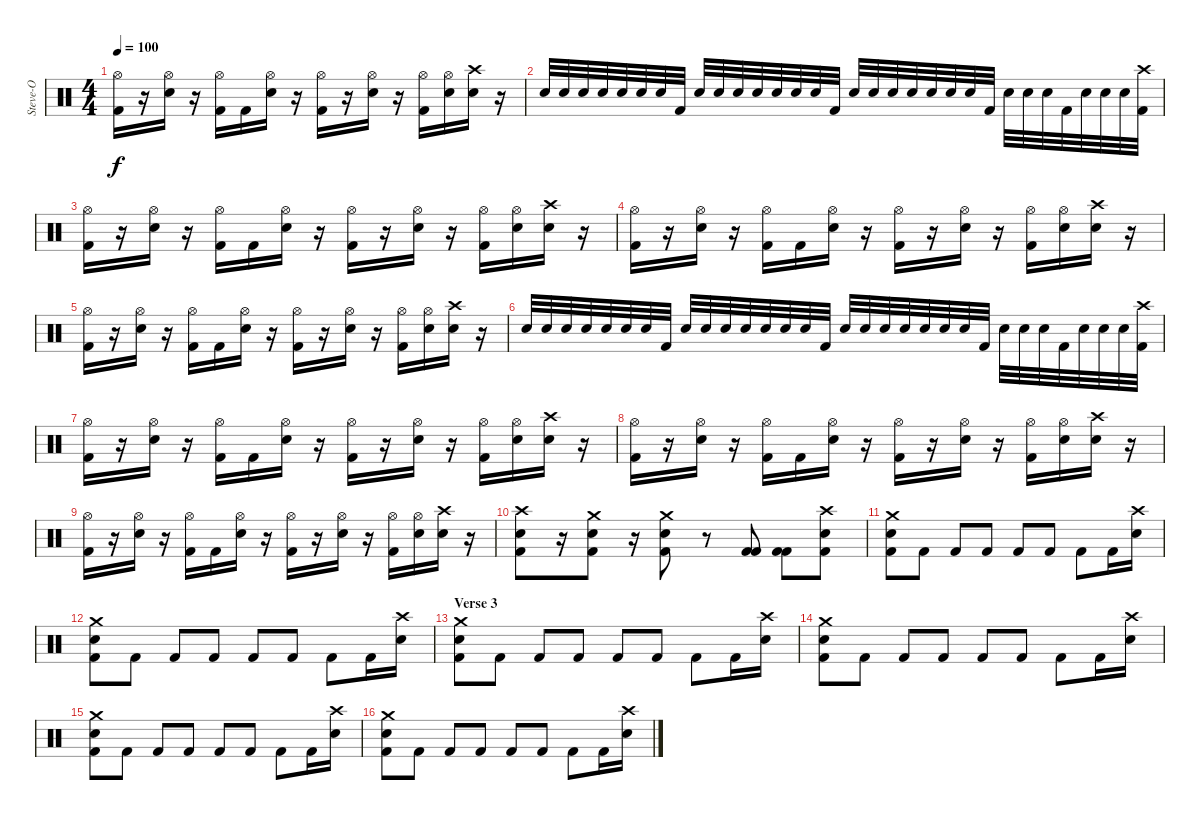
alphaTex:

\track ("Steve-O" "Steve-O") {instrument percussion}
\staff {score}
\articulation defaults
\ts (4 4)
\tempo 100
\clef neutral
\ks c
("Hi-Hat (open)" "Kick (hit) 2").16{dy f} r.16 ("Hi-Hat (open)" "Electric Snare (hit)").16 r.16 ("Hi-Hat (open)" "Kick (hit) 2").16 "Kick (hit) 2".16 ("Hi-Hat (open)" "Electric Snare (hit)").16 r.16 ("Hi-Hat (open)" "Kick (hit) 2").16 r.16 ("Hi-Hat (open)" "Electric Snare (hit)").16 r.16 ("Hi-Hat (open)" "Kick (hit) 2").16 ("Hi-Hat (open)" "Electric Snare (hit)").16 ("Crash high (hit)" "Electric Snare (hit)").16 r.16 |
"Electric Snare (hit)".32 "Electric Snare (hit)".32 "Electric Snare (hit)".32 "Electric Snare (hit)".32 "Electric Snare (hit)".32 "Electric Snare (hit)".32 "Electric Snare (hit)".32 "Kick (hit) 2".32 "Electric Snare (hit)".32 "Electric Snare (hit)".32 "Electric Snare (hit)".32 "Electric Snare (hit)".32 "Electric Snare (hit)".32 "Electric Snare (hit)".32 "Electric Snare (hit)".32 "Kick (hit) 2".32 "Electric Snare (hit)".32 "Electric Snare (hit)".32 "Electric Snare (hit)".32 "Electric Snare (hit)".32 "Electric Snare (hit)".32 "Electric Snare (hit)".32 "Electric Snare (hit)".32 "Kick (hit) 2".32 "Electric Snare (hit)".32 "Electric Snare (hit)".32 "Electric Snare (hit)".32 "Kick (hit) 2".32 "Electric Snare (hit)".32 "Electric Snare (hit)".32 "Electric Snare (hit)".32 ("Crash high (hit)" "Kick (hit) 2").32 |
("Hi-Hat (open)" "Kick (hit) 2").16 r.16 ("Hi-Hat (open)" "Electric Snare (hit)").16 r.16 ("Hi-Hat (open)" "Kick (hit) 2").16 "Kick (hit) 2".16 ("Hi-Hat (open)" "Electric Snare (hit)").16 r.16 ("Hi-Hat (open)" "Kick (hit) 2").16 r.16 ("Hi-Hat (open)" "Electric Snare (hit)").16 r.16 ("Hi-Hat (open)" "Kick (hit) 2").16 ("Hi-Hat (open)" "Electric Snare (hit)").16 ("Crash high (hit)" "Electric Snare (hit)").16 r.16 |
("Hi-Hat (open)" "Kick (hit) 2").16 r.16 ("Hi-Hat (open)" "Electric Snare (hit)").16 r.16 ("Hi-Hat (open)" "Kick (hit) 2").16 "Kick (hit) 2".16 ("Hi-Hat (open)" "Electric Snare (hit)").16 r.16 ("Hi-Hat (open)" "Kick (hit) 2").16 r.16 ("Hi-Hat (open)" "Electric Snare (hit)").16 r.16 ("Hi-Hat (open)" "Kick (hit) 2").16 ("Hi-Hat (open)" "Electric Snare (hit)").16 ("Crash high (hit)" "Electric Snare (hit)").16 r.16 |
("Hi-Hat (open)" "Kick (hit) 2").16 r.16 ("Hi-Hat (open)" "Electric Snare (hit)").16 r.16 ("Hi-Hat (open)" "Kick (hit) 2").16 "Kick (hit) 2".16 ("Hi-Hat (open)" "Electric Snare (hit)").16 r.16 ("Hi-Hat (open)" "Kick (hit) 2").16 r.16 ("Hi-Hat (open)" "Electric Snare (hit)").16 r.16 ("Hi-Hat (open)" "Kick (hit) 2").16 ("Hi-Hat (open)" "Electric Snare (hit)").16 ("Crash high (hit)" "Electric Snare (hit)").16 r.16 |
"Electric Snare (hit)".32 "Electric Snare (hit)".32 "Electric Snare (hit)".32 "Electric Snare (hit)".32 "Electric Snare (hit)".32 "Electric Snare (hit)".32 "Electric Snare (hit)".32 "Kick (hit) 2".32 "Electric Snare (hit)".32 "Electric Snare (hit)".32 "Electric Snare (hit)".32 "Electric Snare (hit)".32 "Electric Snare (hit)".32 "Electric Snare (hit)".32 "Electric Snare (hit)".32 "Kick (hit) 2".32 "Electric Snare (hit)".32 "Electric Snare (hit)".32 "Electric Snare (hit)".32 "Electric Snare (hit)".32 "Electric Snare (hit)".32 "Electric Snare (hit)".32 "Electric Snare (hit)".32 "Kick (hit) 2".32 "Electric Snare (hit)".32 "Electric Snare (hit)".32 "Electric Snare (hit)".32 "Kick (hit) 2".32 "Electric Snare (hit)".32 "Electric Snare (hit)".32 "Electric Snare (hit)".32 ("Crash high (hit)" "Kick (hit) 2").32 |
("Hi-Hat (open)" "Kick (hit) 2").16 r.16 ("Hi-Hat (open)" "Electric Snare (hit)").16 r.16 ("Hi-Hat (open)" "Kick (hit) 2").16 "Kick (hit) 2".16 ("Hi-Hat (open)" "Electric Snare (hit)").16 r.16 ("Hi-Hat (open)" "Kick (hit) 2").16 r.16 ("Hi-Hat (open)" "Electric Snare (hit)").16 r.16 ("Hi-Hat (open)" "Kick (hit) 2").16 ("Hi-Hat (open)" "Electric Snare (hit)").16 ("Crash high (hit)" "Electric Snare (hit)").16 r.16 |
("Hi-Hat (open)" "Kick (hit) 2").16 r.16 ("Hi-Hat (open)" "Electric Snare (hit)").16 r.16 ("Hi-Hat (open)" "Kick (hit) 2").16 "Kick (hit) 2".16 ("Hi-Hat (open)" "Electric Snare (hit)").16 r.16 ("Hi-Hat (open)" "Kick (hit) 2").16 r.16 ("Hi-Hat (open)" "Electric Snare (hit)").16 r.16 ("Hi-Hat (open)" "Kick (hit) 2").16 ("Hi-Hat (open)" "Electric Snare (hit)").16 ("Crash high (hit)" "Electric Snare (hit)").16 r.16 |
("Hi-Hat (open)" "Kick (hit) 2").16 r.16 ("Hi-Hat (open)" "Electric Snare (hit)").16 r.16 ("Hi-Hat (open)" "Kick (hit) 2").16 "Kick (hit) 2".16 ("Hi-Hat (open)" "Electric Snare (hit)").16 r.16 ("Hi-Hat (open)" "Kick (hit) 2").16 r.16 ("Hi-Hat (open)" "Electric Snare (hit)").16 r.16 ("Hi-Hat (open)" "Kick (hit) 2").16 ("Hi-Hat (open)" "Electric Snare (hit)").16 ("Crash high (hit)" "Electric Snare (hit)").16 r.16 |
("Crash high (hit)" "Electric Snare (hit)" "Kick (hit) 2").8 r.16 ("Crash medium (hit)" "Electric Snare (hit)" "Kick (hit) 2").8 r.16 ("Crash medium (hit)" "Electric Snare (hit)" "Kick (hit) 2").8 r.8 ("Kick (hit) 2" "Kick (hit) 2").8 ("Kick (hit) 2" "Kick (hit) 2").8 ("Crash high (hit)" "Electric Snare (hit)" "Kick (hit) 2").8 |
("Crash medium (hit)" "Electric Snare (hit)" "Kick (hit) 2").8 "Kick (hit) 2".8 "Kick (hit) 2".8 "Kick (hit) 2".8 "Kick (hit) 2".8 "Kick (hit) 2".8 "Kick (hit) 2".8 "Kick (hit) 2".16 ("Crash high (hit)" "Electric Snare (hit)").16 |
("Crash medium (hit)" "Electric Snare (hit)" "Kick (hit) 2").8 "Kick (hit) 2".8 "Kick (hit) 2".8 "Kick (hit) 2".8 "Kick (hit) 2".8 "Kick (hit) 2".8 "Kick (hit) 2".8 "Kick (hit) 2".16 ("Crash high (hit)" "Electric Snare (hit)").16 |
\section ("" "Verse 3")
("Crash medium (hit)" "Electric Snare (hit)" "Kick (hit) 2").8 "Kick (hit) 2".8 "Kick (hit) 2".8 "Kick (hit) 2".8 "Kick (hit) 2".8 "Kick (hit) 2".8 "Kick (hit) 2".8 "Kick (hit) 2".16 ("Crash high (hit)" "Electric Snare (hit)").16 |
("Crash medium (hit)" "Electric Snare (hit)" "Kick (hit) 2").8 "Kick (hit) 2".8 "Kick (hit) 2".8 "Kick (hit) 2".8 "Kick (hit) 2".8 "Kick (hit) 2".8 "Kick (hit) 2".8 "Kick (hit) 2".16 ("Crash high (hit)" "Electric Snare (hit)").16 |
("Crash medium (hit)" "Electric Snare (hit)" "Kick (hit) 2").8 "Kick (hit) 2".8 "Kick (hit) 2".8 "Kick (hit) 2".8 "Kick (hit) 2".8 "Kick (hit) 2".8 "Kick (hit) 2".8 "Kick (hit) 2".16 ("Crash high (hit)" "Electric Snare (hit)").16 |
("Crash medium (hit)" "Electric Snare (hit)" "Kick (hit) 2").8 "Kick (hit) 2".8 "Kick (hit) 2".8 "Kick (hit) 2".8 "Kick (hit) 2".8 "Kick (hit) 2".8 "Kick (hit) 2".8 "Kick (hit) 2".16 ("Crash high (hit)" "Electric Snare (hit)").16
